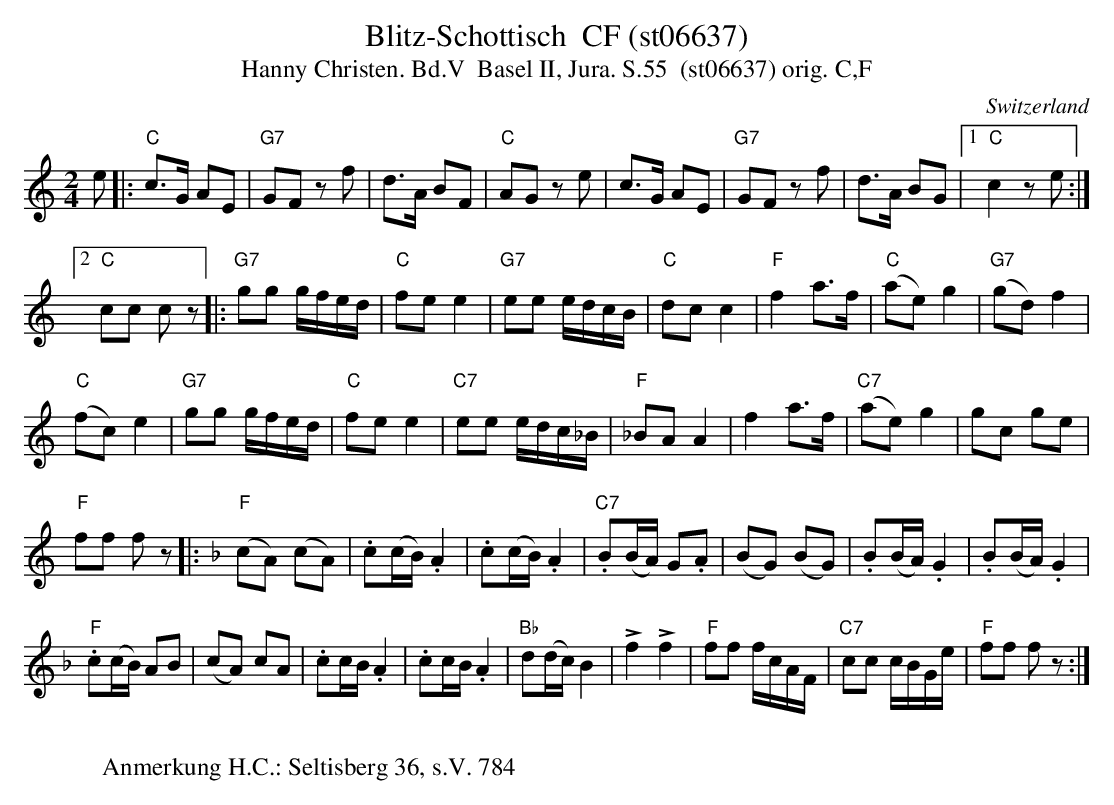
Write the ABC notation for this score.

X:1
T:Blitz-Schottisch  CF (st06637)
T:Hanny Christen. Bd.V  Basel II, Jura. S.55  (st06637) orig. C,F
M:2/4
L:1/8
O:Switzerland
K:C major
e |: "C"c>G AE | "G7"GF zf | d>A BF | "C"AG ze | c>G AE | "G7"GF zf | d>A BG |1 "C"c2ze :|2
"C"cc cz |: "G7"gg g/f/e/d/ | "C"fee2 | "G7"ee e/d/c/B/ | "C"dcc2 | "F"f2 a>f | ("C"ae) g2 | ("G7"gd)f2 |
("C"fc)e2 | "G7"gg g/f/e/d/ | "C"fee2 | "C7"ee e/d/c/_B/ | "F"_BAA2 | f2a>f | ("C7"ae)g2 | gc ge |
"F"ff fz |: [K:F]  ("F"cA) (cA) | .c(c/B/).A2 | .c(c/B/).A2 | "C7".B(B/A/) G.A | (BG) (BG) |  .B(B/A/). G2 | .B(B/A/).G2 |
"F".c(c/B/) AB | (cA) cA | .cc/B/ .A2 | .cc/B/.A2 | "Bb"d(d/c/)B2 | !>!f2!>!f2 | "F"ff f/c/A/F/ | "C7"cc c/B/G/e/ | "F"ff fz :|
W:
W:Anmerkung H.C.: Seltisberg 36, s.V. 784
